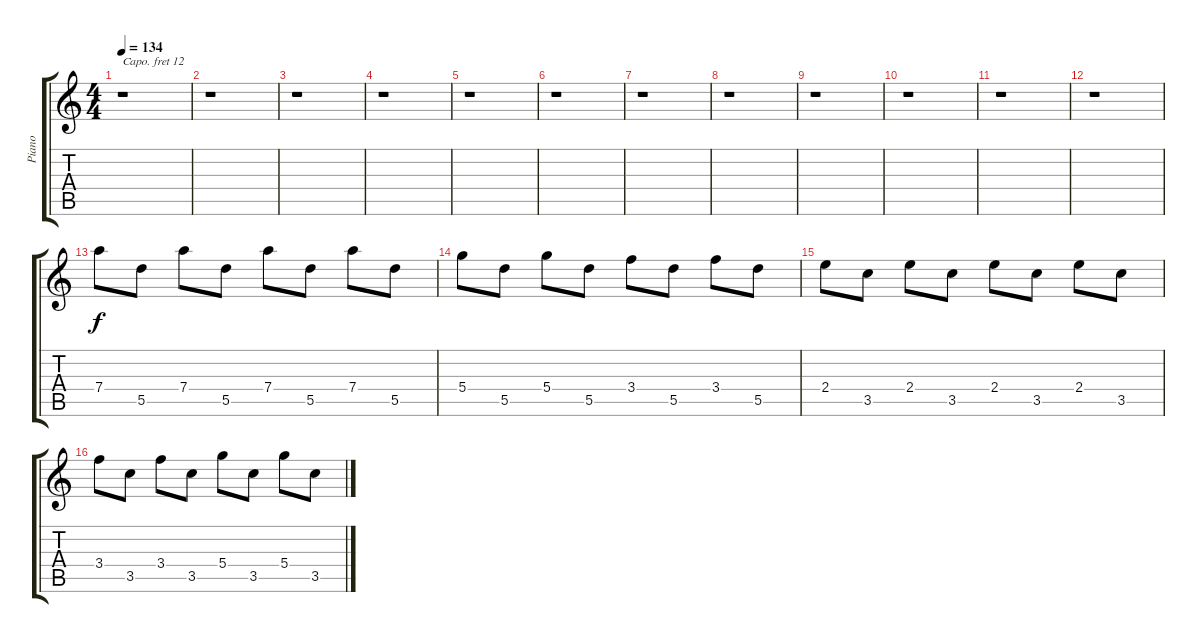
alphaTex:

\track ("Piano" "Piano") {instrument acousticgrandpiano}
\staff {score tabs}
\capo 12
\tuning (E5 B4 G4 D4 A3 E3) {hide}
\ts (4 4)
\tempo 134
\clef g2
\ks c
r.1{dy f} |
r.1 |
r.1 |
r.1 |
r.1 |
r.1 |
r.1 |
r.1 |
r.1 |
r.1 |
r.1 |
r.1 |
7.4.8 5.5.8 7.4.8 5.5.8 7.4.8 5.5.8 7.4.8 5.5.8 |
5.4.8 5.5.8 5.4.8 5.5.8 3.4.8 5.5.8 3.4.8 5.5.8 |
2.4.8 3.5.8 2.4.8 3.5.8 2.4.8 3.5.8 2.4.8 3.5.8 |
3.4.8 3.5.8 3.4.8 3.5.8 5.4.8 3.5.8 5.4.8 3.5.8
